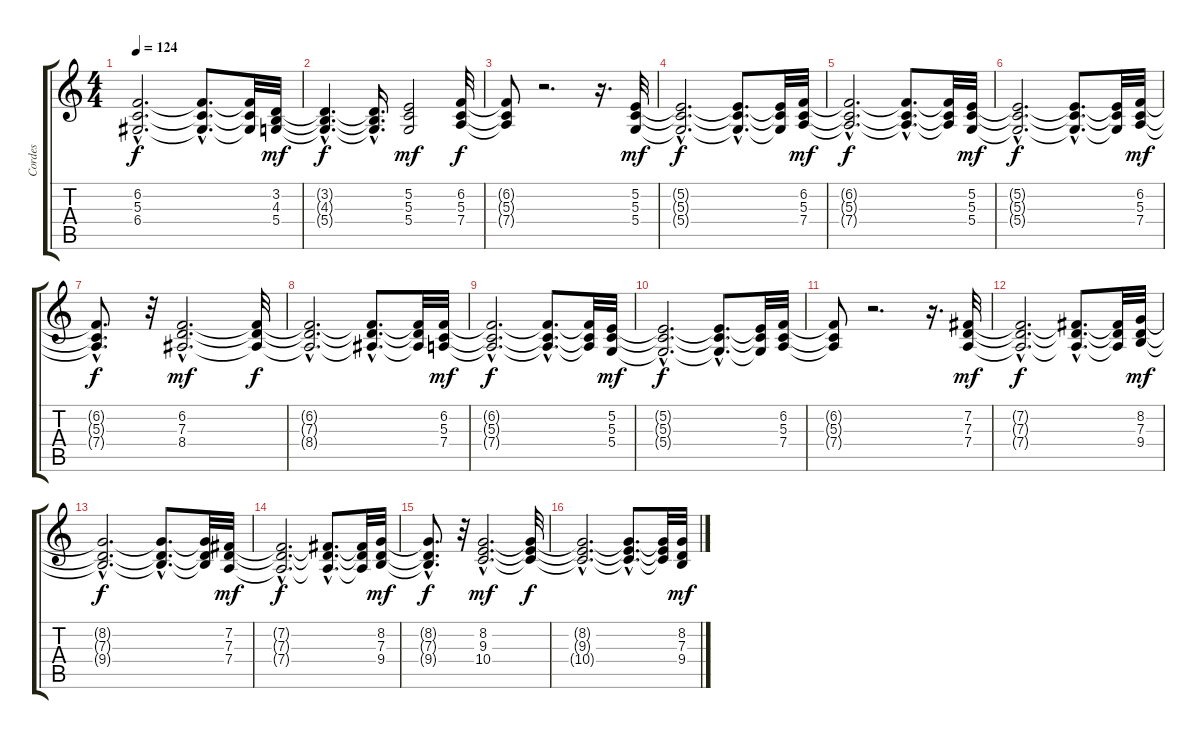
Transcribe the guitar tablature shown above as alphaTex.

\track ("Cordes" "Cordes") {instrument synthstrings1}
\staff {score tabs}
\tuning (E4 B3 G3 D3 A2 E2) {hide}
\ts (4 4)
\tempo 124
\clef g2
\ks c
(6.2{hac t} 5.3{hac t} 6.4{hac t}).2{d dy f} (6.2{hac t} 5.3{hac t} 6.4{hac t}).8{d} (6.2{t} 5.3{t} 6.4{t}).32 (3.2 4.3 5.4).32{dy mf} |
(3.2{hac t} 4.3{hac t} 5.4{hac t}).4{d dy f} (3.2{hac t} 4.3{hac t} 5.4{hac t}).16{d} (5.2 5.3 5.4).2{dy mf} (6.2 5.3 7.4).32{dy f} |
(6.2{t} 5.3{t} 7.4{t}).8 r.2{d} r.16{d} (5.2 5.3 5.4).32{dy mf} |
(5.2{hac t} 5.3{hac t} 5.4{hac t}).2{d dy f} (5.2{hac t} 5.3{hac t} 5.4{hac t}).8{d} (5.2{t} 5.3{t} 5.4{t}).32 (6.2 5.3 7.4).32{dy mf} |
(6.2{hac t} 5.3{hac t} 7.4{hac t}).2{d dy f} (6.2{hac t} 5.3{hac t} 7.4{hac t}).8{d} (6.2{t} 5.3{t} 7.4{t}).32 (5.2 5.3 5.4).32{dy mf} |
(5.2{hac t} 5.3{hac t} 5.4{hac t}).2{d dy f} (5.2{hac t} 5.3{hac t} 5.4{hac t}).8{d} (5.2{t} 5.3{t} 5.4{t}).32 (6.2 5.3 7.4).32{dy mf} |
(6.2{hac t} 5.3{hac t} 7.4{hac t}).8{d dy f} r.32 (6.2{hac} 7.3{hac} 8.4{hac}).2{d dy mf} (6.2{t} 7.3{t} 8.4{t}).32{dy f} |
(6.2{hac t} 7.3{hac t} 8.4{hac t}).2{d} (6.2{hac t} 7.3{hac t} 8.4{hac t}).8{d} (6.2{t} 7.3{t} 8.4{t}).32 (6.2 5.3 7.4).32{dy mf} |
(6.2{hac t} 5.3{hac t} 7.4{hac t}).2{d dy f} (6.2{hac t} 5.3{hac t} 7.4{hac t}).8{d} (6.2{t} 5.3{t} 7.4{t}).32 (5.2 5.3 5.4).32{dy mf} |
(5.2{hac t} 5.3{hac t} 5.4{hac t}).2{d dy f} (5.2{hac t} 5.3{hac t} 5.4{hac t}).8{d} (5.2{t} 5.3{t} 5.4{t}).32 (6.2 5.3 7.4).32 |
(6.2{t} 5.3{t} 7.4{t}).8 r.2{d} r.16{d} (7.2 7.3 7.4).32{dy mf} |
(7.2{hac t} 7.3{hac t} 7.4{hac t}).2{d dy f} (7.2{hac t} 7.3{hac t} 7.4{hac t}).8{d} (7.2{t} 7.3{t} 7.4{t}).32 (8.2 7.3 9.4).32{dy mf} |
(8.2{hac t} 7.3{hac t} 9.4{hac t}).2{d dy f} (8.2{hac t} 7.3{hac t} 9.4{hac t}).8{d} (8.2{t} 7.3{t} 9.4{t}).32 (7.2 7.3 7.4).32{dy mf} |
(7.2{hac t} 7.3{hac t} 7.4{hac t}).2{d dy f} (7.2{hac t} 7.3{hac t} 7.4{hac t}).8{d} (7.2{t} 7.3{t} 7.4{t}).32 (8.2 7.3 9.4).32{dy mf} |
(8.2{hac t} 7.3{hac t} 9.4{hac t}).8{d dy f} r.32 (8.2{hac} 9.3{hac} 10.4{hac}).2{d dy mf} (8.2{t} 9.3{t} 10.4{t}).32{dy f} |
(8.2{hac t} 9.3{hac t} 10.4{hac t}).2{d} (8.2{hac t} 9.3{hac t} 10.4{hac t}).8{d} (8.2{t} 9.3{t} 10.4{t}).32 (8.2 7.3 9.4).32{dy mf}
